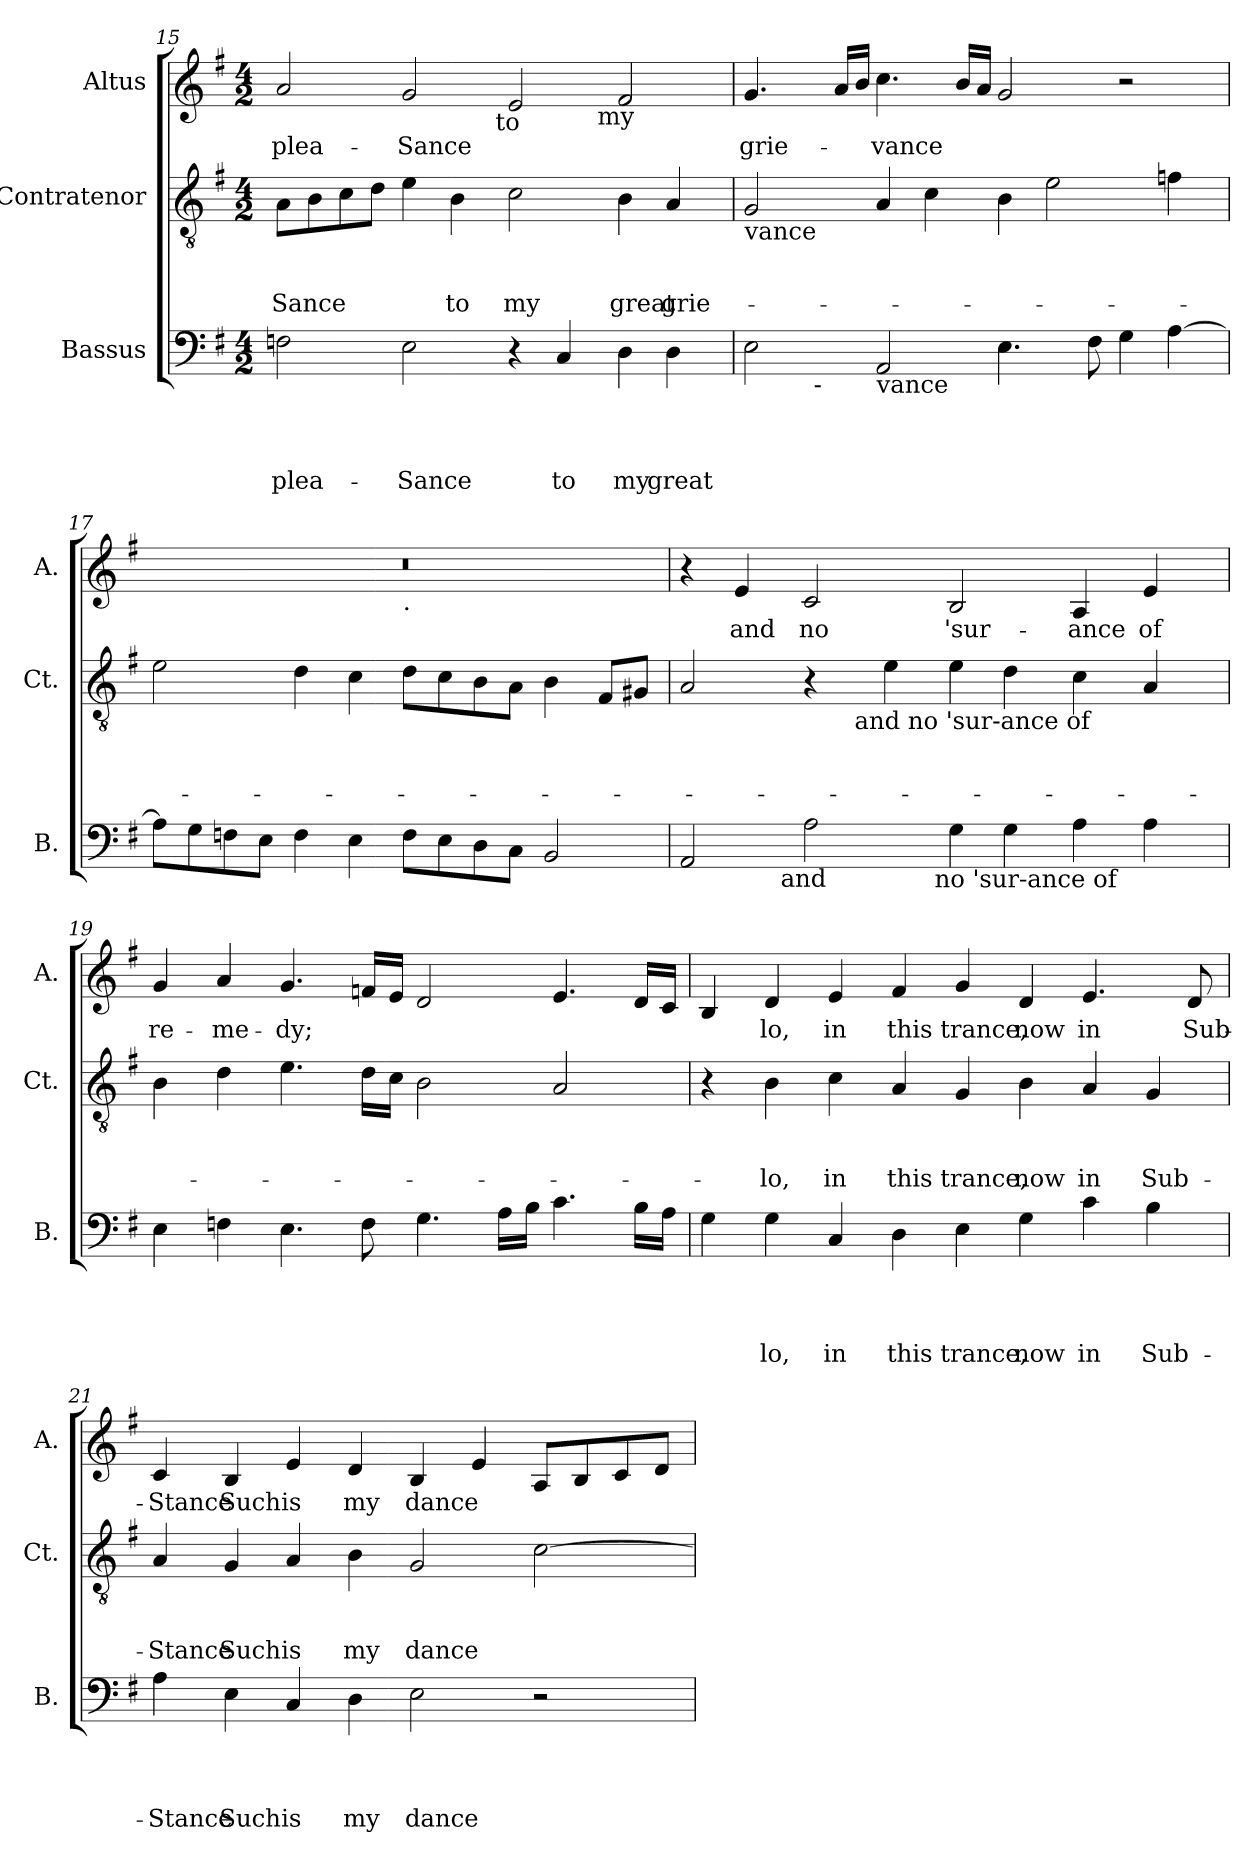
**kern	**text	**text	**text	**text	**kern	**text	**text	**text	**kern	**text
*part3	*part3	*part3	*part3	*part3	*part2	*part2	*part2	*part2	*part1	*part1
*staff3	*staff3	*staff3	*staff3	*staff3	*staff2	*staff2	*staff2	*staff2	*staff1	*staff1
*I"Bassus	*	*	*	*	*I"Contratenor	*	*	*	*I"Altus	*
*I'B.	*	*	*	*	*I'Ct.	*	*	*	*I'A.	*
*clefF4	*	*	*	*	*clefGv2	*	*	*	*clefG2	*
*k[f#]	*	*	*	*	*k[f#]	*	*	*	*k[f#]	*
*G:	*	*	*	*	*G:	*	*	*	*G:	*
*M4/2	*	*	*	*	*M4/2	*	*	*	*M4/2	*
=15	=15	=15	=15	=15	=15	=15	=15	=15	=15	=15
!	!	!	!	!LO:LY:b	!	!	!	!LO:LY:b	!	!LO:LY:b
*	*	*	*	*	*	*	*	*	*^	*
*	*	*	*	*	*	*	*	*	*	*^	*
2Fn\	.	.	.	-plea-	8A\L	.	.	-Sance	2a/	2ryy	1ryy	-plea-
.	.	.	.	.	8B\	.	.	.	.	.	.	.
.	.	.	.	.	8c\	.	.	.	.	.	.	.
.	.	.	.	.	8d\J	.	.	.	.	.	.	.
!	!	!	!	!LO:LY:b	!	!	!	!	!	!	!	!LO:LY:b
2E\	.	.	.	-Sance	4e\	.	.	.	2g/	4...ryy	.	-Sance
!	!	!	!	!	!	!	!	!LO:LY:b	!	!	!	!
.	.	.	.	.	4B\	.	.	to	.	.	.	.
!	!	!	!	!	!	!	!	!	!	!LO:TX:b:t=to	!	!
.	.	.	.	.	.	.	.	.	.	1ryy	.	.
!	!	!	!	!	!	!	!	!LO:LY:b	!	!	!	!
4r	.	.	.	.	2c\	.	.	my	2e/	.	4..ryy	.
!	!	!	!	!LO:LY:b	!	!	!	!	!	!	!	!
4C/	.	.	.	to	.	.	.	.	.	.	.	.
!	!	!	!	!	!	!	!	!	!	!	!LO:TX:b:t=my	!
.	.	.	.	.	.	.	.	.	.	.	2ryy	.
!	!	!	!	!LO:LY:b	!	!	!	!LO:LY:b	!	!	!	!
4D\	.	.	.	my	4B\	.	.	great	2f#/	.	.	.
!	!	!	!	!LO:LY:b	!	!	!	!LO:LY:b	!	!	!	!
4D\	.	.	.	great	4A/	.	.	grie-	.	.	.	.
.	.	.	.	.	.	.	.	.	.	.	16ryy	.
.	.	.	.	.	.	.	.	.	.	32ryy	.	.
!!LO:LB:g=z
=16	=16	=16	=16	=16	=16	=16	=16	=16	=16	=16	=16	=16
!	!	!	!	!	!LO:TX:b:t=vance	!	!	!	!	!	!	!
!LO:TX:b:t=grie	!	!	!	!	!	!	!	!	!	!	!	!
!	!	!	!	!	!	!	!	!	!	!	!	!LO:LY:b
*^	*	*	*	*	*	*	*	*	*v	*v	*v	*
2E\	4ryy	.	.	.	.	2G/	.	.	.	4.g/	grie-
.	16ryy	.	.	.	.	.	.	.	.	.	.
!	!LO:TX:b:t=-	!	!	!	!	!	!	!	!	!	!
.	1ryy	.	.	.	.	.	.	.	.	.	.
.	.	.	.	.	.	.	.	.	.	16a/LL	.
.	.	.	.	.	.	.	.	.	.	16b/JJ	.
!LO:TX:b:t=vance	!	!	!	!	!	!	!	!	!	!	!
!	!	!	!	!	!	!	!	!	!	!	!LO:LY:b
2AA/	.	.	.	.	.	4A/	.	.	.	4.cc\	-vance
.	.	.	.	.	.	4c\	.	.	.	.	.
.	.	.	.	.	.	.	.	.	.	16b/LL	.
.	.	.	.	.	.	.	.	.	.	16a/JJ	.
4.E\	.	.	.	.	.	4B\	.	.	.	2g/	.
.	.	.	.	.	.	2e\	.	.	.	.	.
.	2ryy	.	.	.	.	.	.	.	.	.	.
8F#\	.	.	.	.	.	.	.	.	.	.	.
4G\	.	.	.	.	.	.	.	.	.	2r	.
[>4A\	.	.	.	.	.	4fn\	.	.	.	.	.
.	8.ryy	.	.	.	.	.	.	.	.	.	.
*v	*v	*	*	*	*	*	*	*	*	*	*
=17	=17	=17	=17	=17	=17	=17	=17	=17	=17	=17
*	*	*	*	*	*	*	*	*	*^	*
8A\L]	.	.	.	.	2e\	.	.	.	0r	1ryy	.
8G\	.	.	.	.	.	.	.	.	.	.	.
8Fn\	.	.	.	.	.	.	.	.	.	.	.
8E\J	.	.	.	.	.	.	.	.	.	.	.
4F\	.	.	.	.	4d\	.	.	.	.	.	.
4E\	.	.	.	.	4c\	.	.	.	.	.	.
!	!	!	!	!	!	!	!	!	!	!LO:TX:b:t=.	!
8F\L	.	.	.	.	8d\L	.	.	.	.	1ryy	.
8E\	.	.	.	.	8c\	.	.	.	.	.	.
8D\	.	.	.	.	8B\	.	.	.	.	.	.
8C\J	.	.	.	.	8A\J	.	.	.	.	.	.
2BB/	.	.	.	.	4B\	.	.	.	.	.	.
.	.	.	.	.	8F#/L	.	.	.	.	.	.
.	.	.	.	.	8G#/J	.	.	.	.	.	.
*	*	*	*	*	*	*	*	*	*v	*v	*
=18	=18	=18	=18	=18	=18	=18	=18	=18	=18	=18
*^	*	*	*	*	*^	*	*	*	*	*
*	*^	*	*	*	*	*	*	*	*	*	*	*
2AA/	4..ryy	2ryy	.	.	.	.	2A/	2ryy	.	.	.	4r	.
!	!	!	!	!	!	!	!	!	!	!	!	!	!LO:LY:b
.	.	.	.	.	.	.	.	.	.	.	.	4e/	and
!	!LO:TX:b:t=and	!	!	!	!	!	!	!	!	!	!	!	!
.	1ryy	.	.	.	.	.	.	.	.	.	.	.	.
!	!	!	!	!	!	!	!	!	!	!	!	!	!LO:LY:b
2A\	.	4...ryy	.	.	.	.	4r	8ryy	.	.	.	2c/	no
.	.	.	.	.	.	.	.	32ryy	.	.	.	.	.
!	!	!	!	!	!	!	!	!LO:TX:b:t=and no 'sur-ance of	!	!	!	!	!
.	.	.	.	.	.	.	.	1ryy	.	.	.	.	.
.	.	.	.	.	.	.	4e\	.	.	.	.	.	.
!	!	!LO:TX:b:t=no 'sur-ance of	!	!	!	!	!	!	!	!	!	!	!
.	.	1ryy	.	.	.	.	.	.	.	.	.	.	.
!	!	!	!	!	!	!	!	!	!	!	!	!	!LO:LY:b
4G\	.	.	.	.	.	.	4e\	.	.	.	.	2B/	'sur-
4G\	.	.	.	.	.	.	4d\	.	.	.	.	.	.
.	2ryy	.	.	.	.	.	.	.	.	.	.	.	.
!	!	!	!	!	!	!	!	!	!	!	!	!	!LO:LY:b
4A\	.	.	.	.	.	.	4c\	.	.	.	.	4A/	-ance
.	.	.	.	.	.	.	.	4ryy	.	.	.	.	.
!	!	!	!	!	!	!	!	!	!	!	!	!	!LO:LY:b
4A\	.	.	.	.	.	.	4A/	.	.	.	.	4e/	of
.	.	.	.	.	.	.	.	16.ryy	.	.	.	.	.
.	16ryy	.	.	.	.	.	.	.	.	.	.	.	.
.	.	32ryy	.	.	.	.	.	.	.	.	.	.	.
=19	=19	=19	=19	=19	=19	=19	=19	=19	=19	=19	=19	=19	=19
!	!	!	!	!	!	!	!LO:TX:b:t=re-me-dy;	!	!	!	!	!	!
!LO:TX:b:t=re-me-dy;	!	!	!	!	!	!	!	!	!	!	!	!	!
!	!	!	!	!	!	!	!	!	!	!	!	!	!LO:LY:b
*v	*v	*v	*	*	*	*	*	*	*	*	*	*	*
*	*	*	*	*	*v	*v	*	*	*	*	*
4E\	.	.	.	.	4B\	.	.	.	4g/	re-
!	!	!	!	!	!	!	!	!	!	!LO:LY:b
4Fn\	.	.	.	.	4d\	.	.	.	4a/	-me-
!	!	!	!	!	!	!	!	!	!	!LO:LY:b:rj
4.E\	.	.	.	.	4.e\	.	.	.	4.g/	-dy;
8F\	.	.	.	.	16d\LL	.	.	.	16f/LL	.
.	.	.	.	.	16c\JJ	.	.	.	16e/JJ	.
4.G\	.	.	.	.	2B\	.	.	.	2d/	.
16A\LL	.	.	.	.	.	.	.	.	.	.
16B\JJ	.	.	.	.	.	.	.	.	.	.
4.c\	.	.	.	.	2A/	.	.	.	4.e/	.
16B\LL	.	.	.	.	.	.	.	.	16d/LL	.
16A\JJ	.	.	.	.	.	.	.	.	16c/JJ	.
!!LO:LB:g=z
=20	=20	=20	=20	=20	=20	=20	=20	=20	=20	=20
4G\	.	.	.	.	4r	.	.	.	4B/	.
!	!	!	!	!LO:LY:b	!	!	!	!LO:LY:b	!	!LO:LY:b
4G\	.	.	.	lo,	4B\	.	.	-lo,	4d/	lo,
!	!	!	!	!LO:LY:b	!	!	!	!LO:LY:b	!	!LO:LY:b
4C/	.	.	.	in	4c\	.	.	in	4e/	in
!	!	!	!	!LO:LY:b	!	!	!	!LO:LY:b	!	!LO:LY:b
4D\	.	.	.	this	4A/	.	.	this	4f#/	this
!	!	!	!	!LO:LY:b	!	!	!	!LO:LY:b	!	!LO:LY:b
4E\	.	.	.	trance,	4G/	.	.	trance,	4g/	trance,
!	!	!	!	!LO:LY:b	!	!	!	!LO:LY:b	!	!LO:LY:b
4G\	.	.	.	now	4B\	.	.	now	4d/	now
!	!	!	!	!LO:LY:b	!	!	!	!LO:LY:b	!	!LO:LY:b
4c\	.	.	.	in	4A/	.	.	in	4.e/	in
!	!	!	!	!LO:LY:b	!	!	!	!LO:LY:b	!	!
4B\	.	.	.	Sub-	4G/	.	.	Sub-	.	.
!	!	!	!	!	!	!	!	!	!	!LO:LY:b
.	.	.	.	.	.	.	.	.	8d/	Sub-
=21	=21	=21	=21	=21	=21	=21	=21	=21	=21	=21
!	!	!	!	!LO:LY:b	!	!	!	!LO:LY:b	!	!LO:LY:b
4A\	.	.	.	-Stance	4A/	.	.	-Stance	4c/	-Stance
!	!	!	!	!LO:LY:b	!	!	!	!LO:LY:b	!	!LO:LY:b
4E\	.	.	.	Such	4G/	.	.	Such	4B/	Such
!	!	!	!	!LO:LY:b	!	!	!	!LO:LY:b	!	!LO:LY:b
4C/	.	.	.	is	4A/	.	.	is	4e/	is
!	!	!	!	!LO:LY:b	!	!	!	!LO:LY:b	!	!LO:LY:b
4D\	.	.	.	my	4B\	.	.	my	4d/	my
!	!	!	!	!LO:LY:b	!	!	!	!LO:LY:b	!	!LO:LY:b
2E\	.	.	.	dance	2G/	.	.	dance	4B/	dance
.	.	.	.	.	.	.	.	.	4e/	.
2r	.	.	.	.	[>2c\	.	.	.	8A/L	.
.	.	.	.	.	.	.	.	.	8B/	.
.	.	.	.	.	.	.	.	.	8c/	.
.	.	.	.	.	.	.	.	.	8d/J	.
=	=	=	=	=	=	=	=	=	=	=
*-	*-	*-	*-	*-	*-	*-	*-	*-	*-	*-
